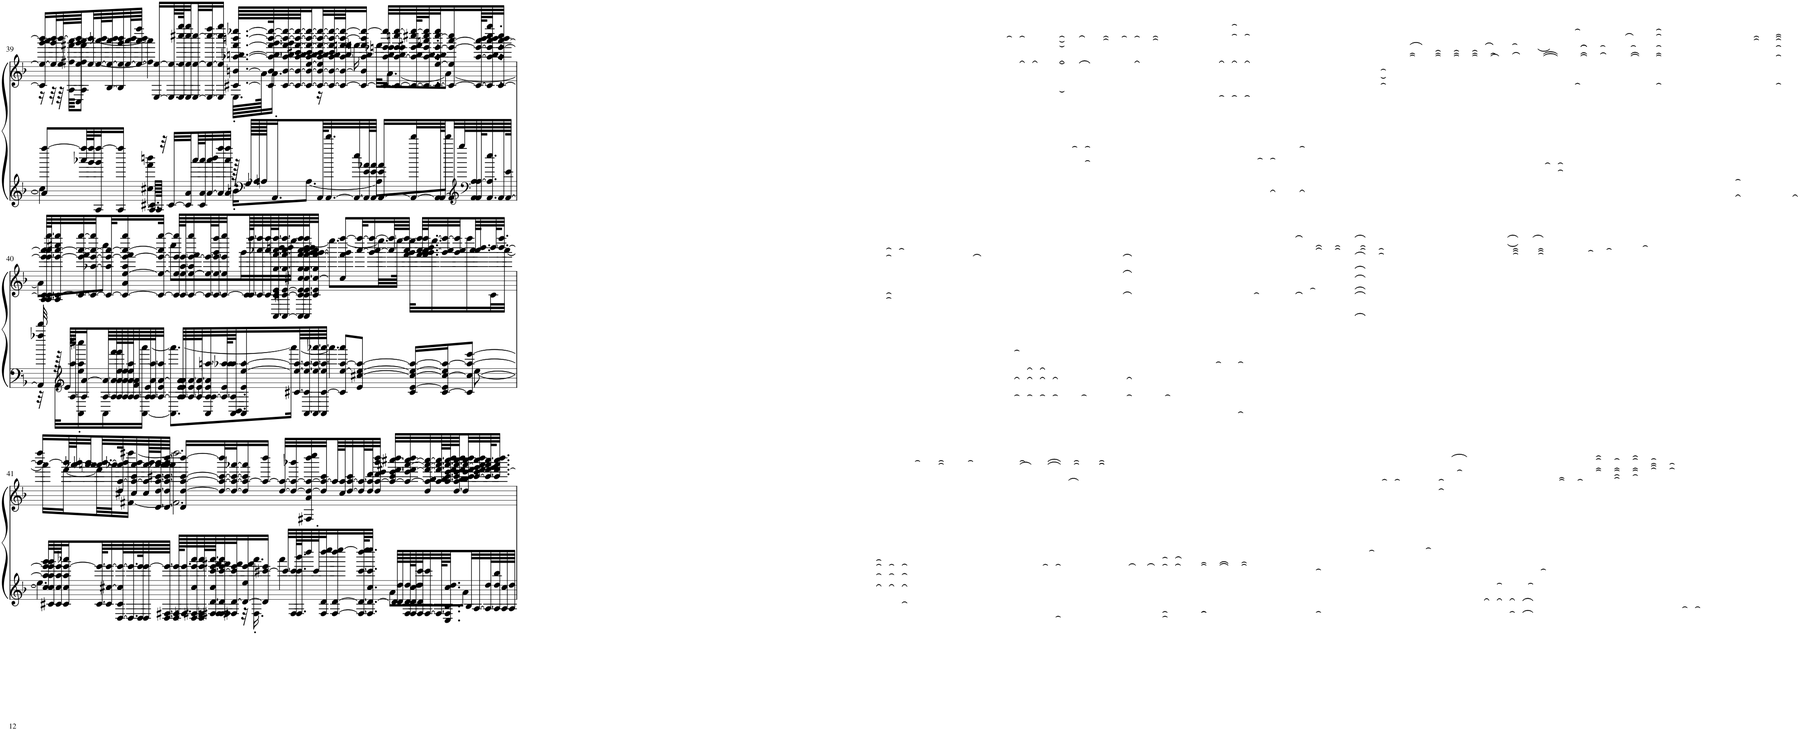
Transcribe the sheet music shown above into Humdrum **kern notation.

**kern	**kern
*part1	*part1
*staff2	*staff1
*I"Piano	*
*I'Pno.	*
!!LO:PB:g=z
*clefG2	*clefG2
*k[b-]	*k[b-]
*M4/4	*M4/4
=39	=39
*^	*^
8a/] [8ffff/L	4cc#\]	16c#/] 16ee/_ 16ggg/ 16aaa/ 16bbb/_LL	16r
.	.	32ee/_ 32ggg/ 32bbb/_L	32r
.	.	64ee/_ 64bbb/_L	64r
.	.	64C/ 64ee/_ 64ggg/ 64bbb/_J	[64A\ [64ff#X\ [64fff#X\ [64aaa\KKKL
64aaa-X/ 64ffff/_LLL	.	32ee/_ 32bbb/_	8A\] 8ff#\_ 8fff#\] 8aaa\_J
[64ggg/ 64ffff/_J	.	.	.
32A/ 32ggg/] 32ffff/_J	.	64ee/_ [64aaa-X/ 64bbb/_L	.
.	.	[64B-/ 64ee/_ 64aaa-/] 64bbb/_J	.
16A/ 16ffff/]JJ	.	32B-/] 32ee/_ 32ggg/ 32bbb/_	.
.	.	64ee/_ [64aaa-/ 64bbb/_L	.
.	.	64ee/_ 64aaa-/] 64bbb/] 64ffff/JJJJ	.
64.A/ 64.c#X/LLLL	4cc#X\' 4fff\' 4bbbn\'	[16E/ 16ee/_LL	4ff#\] 4aaa\]
128A/JJJJk	.	.	.
32r	.	.	.
[32c#/LLL	.	64.E/_ 64.ee/_LL	.
.	.	128E/_ 128ee/_ [128cccc#X/ [128gggg/JK	.
32c#/] 32a/	.	32E/_ 32ee/_ 32cccc#/_ 32gggg/]	.
[64aaa-/L	.	32E/_ 32ee/_ 32cccc#/_	.
64c#/ [64a/ 64aaa-/_J	.	.	.
32a/_ 32aaa-/] 32bbb/	.	32E/_ 32ee/_ 32cccc#/_ 32ffff/J	.
32a/_ [32ffff/	.	16E/] 16ee/] 16cccc#/] 16gggg/JJ	.
32a/] 32aaa-/ 32ffff/]JJJ	.	.	.
128r	16bn'\KL	[64.c#X/ [64.bn/ [64.aa-X/ [64.bbn/ [64.fff#/ [64.bbbn/ [64.eeee-X/LLLL	64.E'\LLLL
*clefF4	*	*	*
128G/LLLLL	.	.	.
128A-X/	.	.	.
128An/JJJ	.	128c#/_ 128b/_ 128aa-/_ 128bb/_ 128fff#/_ [128ggg/ 128bbb/_ 128eeee-/_K	[128a\JJK
16.AA'/	.	64c#/_ 64b/_ 64aa-/_ 64bb/_ 64fff#/_ 64ggg/] 64bbb/_ 64eeee-/_	16.a\JJ]
.	.	64c#/_ 64b/_ 64aa-/_ 64bb/_ [64ccc#X/ 64fff#/_ 64bbb/_ 64eeee-/_JJ	.
.	[8.A\J	16c#/_ 16b/_ [16ee/ 16aa-/_ 16bb/_ 16ccc#/_ 16fff#/_ 16bbb/_ 16eeee-/_	.
64AA/KL	.	32c#/_ 32b/_ 32ee/] 32aa-/_ 32bb/_ 32ccc#/_ 32fff#/_ 32bbb/_ 32eeee-/_L	16r
[32.AA/ 32.fff/	.	.	.
.	.	64c#/_ 64b/_ 64aa-/_ 64bb/_ 64ccc#/] 64fff#/_ 64bbb/_ 64eeee-/_L	.
.	.	64c#/_ 64b/_ 64aa-/_ 64bb/_ 64fffn/ 64fff#/_ 64bbb/_ 64eeee-/_JJ	.
32AA/_ 32ee/	.	16c#/_ 16b/] 16aa-/_ 16bb/_ 16fff#/] 16bbb/] 16eeee-/_JJ	[16fffn\
64AA/] 64e/ [64a-X/L	.	.	.
64AA/ [64e/ 64a-/_JJJJ	.	.	.
[16AA/ 16e/] 16a-/]LL	8A\L]	32c#/_ 32aa-/_ 32bb/_ [32eee-X/ [32eeen/ 32eeee-/_LLL	32fff\KLL]
.	.	32c#/_ 32aa-/_ 32bb/_ 32eee-/] 32eee/_ 32ccccn/ 32eeee-/_	[16.a\J
32AA/_ 32fff/L	.	128c#/_ 128aa-/_ 128bb/_ 128eee/_ 128fff#X/ [128cccc#X/ 128eeee-/_KL	.
.	.	64.c#/_ 64.aa-/_ 64.bb/_ 64.eee/_ 64.aaan/ 64.cccc#/_ 64.eeee-/_J	.
64AA/L]	.	32c#/_ [32ee/ 32aa-/] 32bb/] 32eee/_ 32cccc#/_ 32eeee-/]J	.
[64AA/J	.	.	.
32AA/]	8fff\J	16c#/_ 16ee/] 16eee/_ [16aaa/ 16cccc#/]	8a\J_
*clefG2	*	*	*
64gggg/L	.	.	.
*clefF4	*	*	*
[64AA/ [64A/	.	.	.
128AA/] 128A/_K	.	128c#/_ [128aa-/ 128eee/_ 128aaa/_ [128bbb/KLL	.
64.AA/ 64.A/] 64.ee/	.	64.c#/_ 64.aa-/_ 64.bb/ 64.eee/_ 64.aaa/_ 64.bbb/_ [64.cccc#/ 64.gggg/J	.
[64.AA/	.	32c#/_ 32aa-/] 32eee/_ 32aaa/_ 32bbb/] 32cccc#/]JJJ	.
128AA/_ 128e/JJJJk	.	.	.
!!LO:LB:g=z	!!
=40	=40	=40	=40
32AA/] 32aa-X/ 32fff/	32r	[64A/ 64c#/_ 64eee/_ 64aaa/_LLLL	8a\L]
.	.	64A/_ 64c#/_ 64eee/_ 64aaa/_ [64gggg/J	.
128r	32AA\KLL	32A/] 32c#/_ 32eee/_ 32aaa/_ 32cccc#X/ 32gggg/]	.
*clefG2	*	*	*
128e/KLLLL	.	.	.
[64A/ 64aa-/JJ	.	.	.
16A/] [16a/	16AA\' 16ee\' 16aa-\' 16cccc#X\'	32c#/_ 32eee/_ 32fff/ 32aaa/_ [32gggg/	.
.	.	32c#/_ [32aa-X/ 32eee/_ 32aaa/_ 32gggg/]	.
[64A/ 64a/_LL	16AA\	32c#/_ 32aa-/] 32eee/_ 32aaa/_J	8cccc#\J
128A/_ 128a/_ [128fff/L	.	.	.
128A/_ 128a/_ [128ee/ 128fff/]	.	.	.
128A/_ 128a/_ 128ee/_	.	16c#/_ 16a/ [16ee/ 16aa-/ 16eee/_ 16fff/ 16aaa/_ 16gggg/	.
128A/_ 128a/_ 128ee/] 128aa-/J	.	.	.
64A/_ 64f/ 64a/]	.	.	.
64A/_ 64e/	[16AA\ [16aaa\JJ	.	.
64A/_ 64a/ [64aa-/J	.	.	.
32A/_ 32e/ [32a/ 32aa-/]JJJ	.	32c#/_ 32ee/_ 32eee/_ 32aaa/] [32gggg/JJk	.
64A/_ 64e/ 64a/_LLLL	8.AA\] 8.aaa\_L	64c#/_ 64ee/_ 64eee/_ 64gggg/]LLLL	8cccc#\L
64A/_ 64e/ 64a/]	.	64c#/_ 64ee/_ [64aa-/ 64eee/_J	.
64A/_ 64e/ [64a/	.	32c#/_ 32ee/_ 32aa-/] 32eee/_ 32fff/ 32gggg/	.
64A/_ 64e/ 64a/_J	.	.	.
32AA/ 32A-X/ 32A/_ 32e/ 32a/] [32aan/	.	64c#/_ 64ee/_ 64eee/_L	.
.	.	64c#/_ 64ee/_ 64eee/_ 64ggg/ 64ffff/J	.
128A/_ 128e/ 128aa-X/ 128aa/_KL	.	32c#/_ 32ee/] 32eee/] 32gggg/	.
[64.AA/ 64.BB-/ 64.A/] 64.aa/_JJ	.	.	.
16AA/] 16e/ [16ee/ 16aa/_	.	128c#/LL_	16ggg\L
.	.	128c#/_ [128ffff/J	.
.	.	64c#/_ [64aaa-X/ 64ffff/]	.
.	.	128c#/_ 128aaa-/] [128ffff/L	.
.	.	[128AA/ 128c#/] [128e/ [128gg/ [128fff/ [128aaa-/ [128bbbn/ 128ffff/_J	.
.	.	64AA/_ [64c#X/ 64e/_ 64gg/_ 64fff/_ 64aaa-/_ 64bbb/_ 64ffff/_	.
[64c#X/ 64ee/_ 64aa/_LL	16aaa\Jk_	64AA/_ 64c#/_ 64e/_ [64cc#X/ 64gg/_ 64fff/_ 64aaa-/_ 64bbb/_ 64ffff/_	[16eeee\JJ
[64AA/ 64c#/] 64ee/_ 64aa/_	.	64AA/] 64c#/_ 64e/_ 64cc#/_ 64gg/_ 64fff/_ 64ggg/ 64aaa-/_ 64bbb/] 64ffff/]J	.
64AA/_ 64ee/_ 64aa/_ [64aaa-X/	.	32c#/] 32e/] 32cc#/_ 32gg/] 32fff/_ [32ggg/ 32aaa-/]JJJ	.
64AA/] [64c#/ 64ee/] 64aa/_ 64aaa-/_JJJJ	.	.	.
8c#/] [8ee/ 8aa/_ 8aaa-/]L	4.aaa\]	8cc#/] 8fff/] 8ggg/] [8ffff/L	8.eeee\L_
8e/ [8cc#X/ 8ee/_ 8aa/_J	.	[32aaa-/ 32ffff/_KL	.
.	.	16ggg/ 16aaa-/_ 16ffff/_	.
.	.	.	32.eeee\LL]
.	.	64aaa-/_ 64ffff/_LL	.
.	.	[64fff/ [64ggg/ 64aaa-/_ 64ffff/_JJJJ	[64eeee\JJJk
16c#/ [16e/ 16cc#/_ 16ee/_ 16aa/_LL	.	64fff/_ 64ggg/_ 64aaa-/_ 64ffff/_KLLL	32eeee\KLL]
.	.	32.fff/] 32.ggg/] 32.aaa-/_ 32.bbb/ 32.ffff/_	.
.	.	.	16.eeee\
[16c#/ 16e/] 16cc#/_ 16ee/] 16aa/_J	.	[32ggg/ 32aaa-/] 32ffff/_	.
.	.	32ggg/] [32aaa-/ 32ffff/]	.
8c#/] 8cc#/_ 8aa/_ [8eee/J	[8ee\	64aaa-/K]	16ffff\
.	.	32.aaa-/ [32.bbb/	.
.	.	64bbb/K_	32c#\L
.	.	32.bbb/_ 32.ffff/JJJ	.
.	.	.	[32aaa-\JJJ
!!LO:LB:g=z	!!
=41	=41	=41	=41
32cc#/_ 32aa/_ 32eee/_ [32ggg/LLL	4.ee\]	16bbb/_ 16ffff/LL	16aaa-\LL]
64c#X/ 64cc#/_ 64aa/_ 64eee/_ 64ggg/]L	.	.	.
[64c#/ 64cc#/_ 64aa/_ 64eee/_JJ	.	.	.
16c#/] 16cc#/] 16aa/] 16eee/_ 16aaa-X/	.	64bbb/LL_	[16fff\
.	.	[64aaa-X/ 64bbb/_J	.
.	.	32aaa-X/] 32aaan/ 32bbb/_	.
[64c#/ 64eee/_KL	.	[32.aaa/ 32.bbb/_	32fff\L]
32c#/] [32cc#X/ 32eee/_	.	.	.
.	.	.	32aaa-X\J
[64D/ 64c#/ 64cc#/] 64eee/_L	.	64dd/ [64aa/ 64aaa/_ 64bbb/_K	.
64.D/] 64.eee/_	.	32cc#X/ 32aa/_ 32ccc/ 32aaa/_ 32bbb/_	[16f#X\ [16ffff#X\JJ
[128D/ 128eee/_K	.	.	.
64D/] 64eee/_	.	128cc#/ 128aa/_ 128aaa/_ 128bbb/_LL	.
.	.	[128d/ [128dd/ 128aa/_ [128ccc#X/ [128aaa-X/ 128aaa/_ 128bbb/_J	.
[64D/ [64F#X/ 64eee/_JJJJ	.	64d/_ 64dd/] 64aa/_ 64ccc#/_ 64aaa-/] 64aaa/] 64bbb/] [64dddd/JJJJ	.
128D/] 128F#/] 128eee/_KLLLL	.	16d/] [16dd/ 16aa/_ 16ccc#/_ 16dddd/_LL	2.f#\] 2.ffff#\]
64.Fn/ 64.eee/_	.	.	.
[64D/ [64F#X/ 64cc#/ 64eee/_ [64aaa-/	.	.	.
128D/] 128F#/] 128eee/_ 128aaa-/_L	.	.	.
[128Fn/ [128F#X/ [128d/ 128cc#/ [128ccc/ 128eee/_ [128fff#X/ 128aaa-/_JJ	.	.	.
32F/] 32F#/] 32d/] 32ccc/_ 32eee/_ 32fff#/_ 32aaa-/]	.	32dd/_ 32aa/_ 32ccc#/_ 32dddd/]L	.
32F#X/ [32d/ 32ccc/] 32eee/_ 32fff#/_J	.	32dd/_ 32aa/_ 32ccc#/_ [32aaa-X/J	.
16d/_ 16ee/ 16eee/_ 16fff#/]	32r	16dd/] 16aa/_ 16ccc#/] 16aaa-/]	.
.	16.F#\' 16.aaa-\'	.	.
16d/] [16ccc#X/ 16eee/]JJ	.	16aa/_ 16dddd/JJ	.
32ccc#/LLL_	4aaa-\	[32dd/ 32aa/_LLL	.
[128F#/ 128ccc#/_KL	.	32dd/_ 32aa/_ 32bbb-X/	.
64.F#/] 64.ccc#/] 64.bbb-/	.	.	.
64dddd/	.	32F#X/ 32a/ 32dd/_ 32aa/_ 32dddd/ 32eeee/	.
64ccc#'/J	.	.	.
32F#/ 32d/ [32dddd/ 32eeee/J	.	32dd/] 32aa/_ 32ccc#/	.
[16F#/ [16d/ 16dddd/] [16eeee/	.	64aa/L_	.
.	.	64cc#/ 64aa/_J	.
.	.	[32dd/ 32aa/_ 32ccc#/	.
64F#/_ 64d/_ [64ccc#/ 64dddd/ 64eeee/_KL	.	64dd/] 64aa/_L	.
32.F#/] 32.d/_ 32.cc#/ 32.ccc#/] 32.eeee/]JJJ	.	[64dd/ 64aa/_ 64ddd/J	.
.	.	32dd/] 32aa/_ 32ddd/ [32eee/ 32bbb-/ [32dddd/JJJ	.
64d/LLLL_	8a\L	32aa/_ 32ccc#/ 32eee/_ [32fff#X/ [32cccc#X/ 32dddd/]LLL	.
64d/_ [64dd/	.	.	.
[128F#/ 128d/_ 128dd/]L	.	32aa/_ 32eee/] 32fff#/_ [32aaa-/ 32cccc#/_ 32dddd/	.
128F#/_ 128d/_ 128cc#/ [128dd/J	.	.	.
64F#/] 64d/] 64dd/] [64ccc#/J	.	.	.
[32F#/ 32ccc#/]	.	32dd/ 32aa/_ [32bb-/ 32fff#/_ 32aaa-/_ 32cccc#/_	.
128F#/KL_	.	128aa/_ 128bb-/] 128fff#/_ 128aaa-/_ 128cccc#/_LL	.
64.C/ 64.F#/] [64.B-/ 64.cc#/ 64.dd/J	.	128aa/_ [128ccc#/ [128eee/ 128fff#/_ 128aaa-/_ 128cccc#/_ [128dddd/J	.
.	.	[64dd/ 64aa/] [64bb-/ 64ccc#/_ 64eee/_ 64fff#/_ 64aaa-/_ 64cccc#/_ 64dddd/]J	.
32B-/]	8a\J	32dd/] 32bb-/] 32ccc#/_ 32eee/_ 32fff#/_ 32aaa-/_ 32cccc#/_ [32dddd/	.
[32A/	.	32ccc#/_ 32eee/] 32fff#/_ [32ggg/ 32aaa-/_ 32cccc#/_ 32dddd/]	.
64A/_ 64dd/L	.	64ccc#/_ 64fff#/_ 64ggg/] 64aaa-/_ 64cccc#/_K	.
64A/_ 64dd/ 64bb-/	.	32.ccc#/] 32.fff#/_ 32.aaa-/] 32.cccc#/] 32.dddd/JJJ	.
64A/_ 64cc#/	.	.	.
64A/] 64dd/JJJJ	.	.	.
*v	*v	*	*
*	*v	*v
=	=
*-	*-
